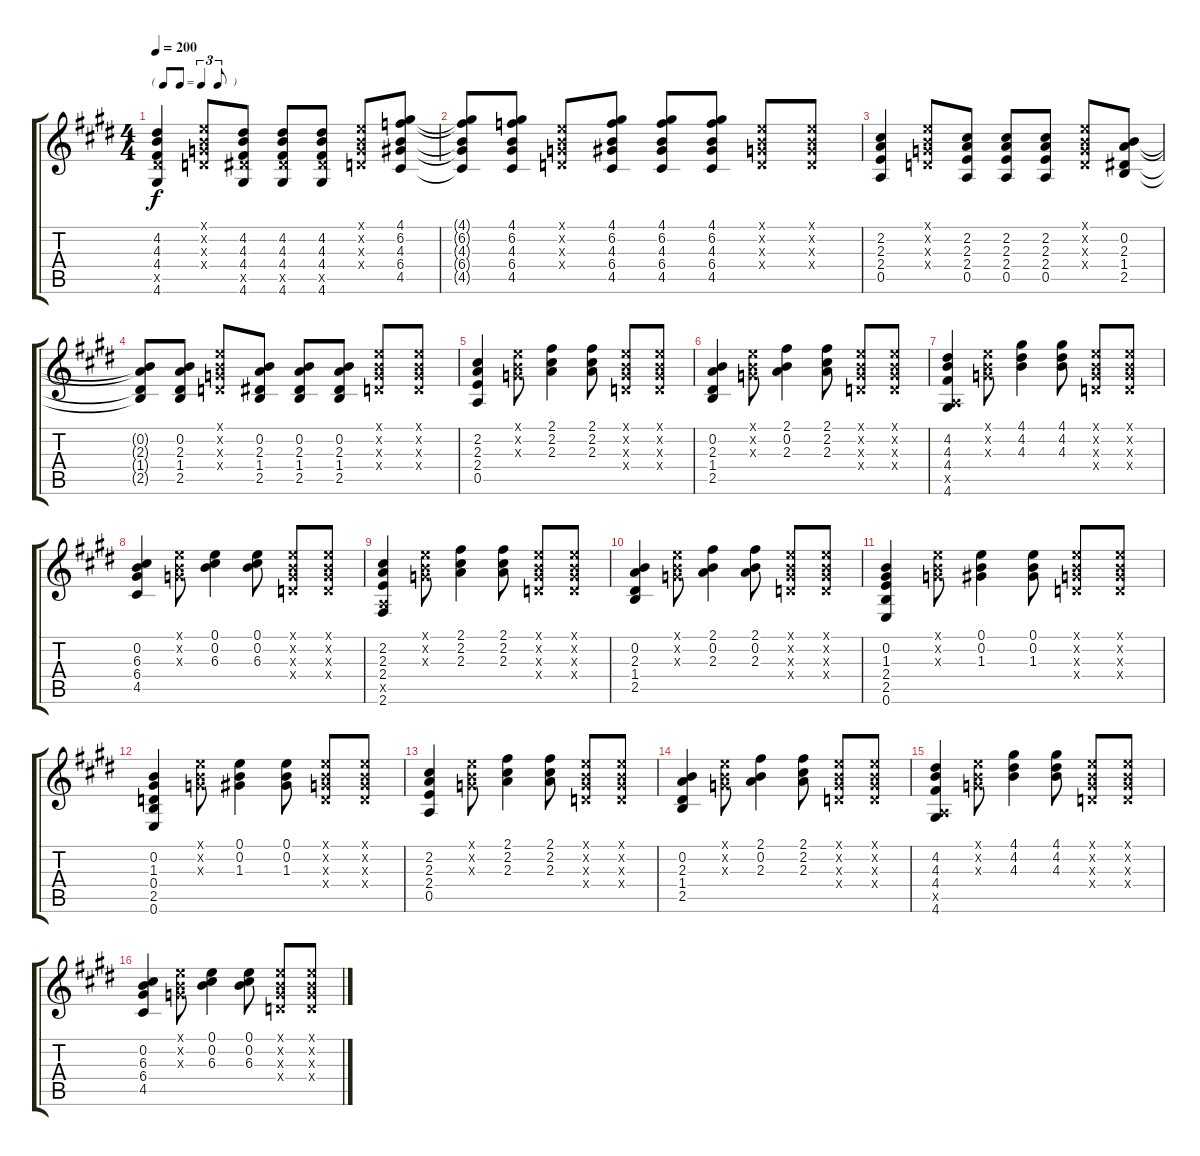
\track "" {instrument acousticguitarsteel}
\staff {score tabs}
\tuning (E4 B3 G3 D3 A2 E2) {hide}
\ts (4 4)
\tf triplet8th
\tempo 200
\clef g2
\ks e
(4.2 4.3 4.4 6.5{x} 4.6).4{dy f} (0.1{x} 0.2{x} 0.3{x} 0.4{x}).8 (4.2 4.3 4.4 6.5{x} 4.6).8 (4.2 4.3 4.4 6.5{x} 4.6).8 (4.2 4.3 4.4 6.5{x} 4.6).8 (0.1{x} 0.2{x} 0.3{x} 0.4{x}).8 (4.1 6.2 4.3 6.4 4.5).8 |
(4.1{t} 6.2{t} 4.3{t} 6.4{t} 4.5{t}).8 (4.1 6.2 4.3 6.4 4.5).8 (0.1{x} 0.2{x} 0.3{x} 0.4{x}).8 (4.1 6.2 4.3 6.4 4.5).8 (4.1 6.2 4.3 6.4 4.5).8 (4.1 6.2 4.3 6.4 4.5).8 (0.1{x} 0.2{x} 0.3{x} 0.4{x}).8 (0.1{x} 0.2{x} 0.3{x} 0.4{x}).8 |
(2.2 2.3 2.4 0.5).4 (0.1{x} 0.2{x} 0.3{x} 0.4{x}).8 (2.2 2.3 2.4 0.5).8 (2.2 2.3 2.4 0.5).8 (2.2 2.3 2.4 0.5).8 (0.1{x} 0.2{x} 0.3{x} 0.4{x}).8 (0.2 2.3 1.4 2.5).8 |
(0.2{t} 2.3{t} 1.4{t} 2.5{t}).8 (0.2 2.3 1.4 2.5).8 (0.1{x} 0.2{x} 0.3{x} 0.4{x}).8 (0.2 2.3 1.4 2.5).8 (0.2 2.3 1.4 2.5).8 (0.2 2.3 1.4 2.5).8 (0.1{x} 0.2{x} 0.3{x} 0.4{x}).8 (0.1{x} 0.2{x} 0.3{x} 0.4{x}).8 |
(2.2 2.3 2.4 0.5).4 (0.1{x} 0.2{x} 0.3{x}).8 (2.1 2.2 2.3).4 (2.1 2.2 2.3).8 (0.1{x} 0.2{x} 0.3{x} 0.4{x}).8 (0.1{x} 0.2{x} 0.3{x} 0.4{x}).8 |
(0.2 2.3 1.4 2.5).4 (0.1{x} 0.2{x} 0.3{x}).8 (2.1 0.2 2.3).4 (2.1 2.2 2.3).8 (0.1{x} 0.2{x} 0.3{x} 0.4{x}).8 (0.1{x} 0.2{x} 0.3{x} 0.4{x}).8 |
(4.2 4.3 4.4 0.5{x} 4.6).4 (0.1{x} 0.2{x} 0.3{x}).8 (4.1 4.2 4.3).4 (4.1 4.2 4.3).8 (0.1{x} 0.2{x} 0.3{x} 0.4{x}).8 (0.1{x} 0.2{x} 0.3{x} 0.4{x}).8 |
(0.2 6.3 6.4 4.5).4 (0.1{x} 0.2{x} 0.3{x}).8 (0.1 0.2 6.3).4 (0.1 0.2 6.3).8 (0.1{x} 0.2{x} 0.3{x} 0.4{x}).8 (0.1{x} 0.2{x} 0.3{x} 0.4{x}).8 |
(2.2 2.3 2.4 0.5{x} 2.6).4 (0.1{x} 0.2{x} 0.3{x}).8 (2.1 2.2 2.3).4 (2.1 2.2 2.3).8 (0.1{x} 0.2{x} 0.3{x} 0.4{x}).8 (0.1{x} 0.2{x} 0.3{x} 0.4{x}).8 |
(0.2 2.3 1.4 2.5).4 (0.1{x} 0.2{x} 0.3{x}).8 (2.1 0.2 2.3).4 (2.1 0.2 2.3).8 (0.1{x} 0.2{x} 0.3{x} 0.4{x}).8 (0.1{x} 0.2{x} 0.3{x} 0.4{x}).8 |
(0.2 1.3 2.4 2.5 0.6).4 (0.1{x} 0.2{x} 0.3{x}).8 (0.1 0.2 1.3).4 (0.1 0.2 1.3).8 (0.1{x} 0.2{x} 0.3{x} 0.4{x}).8 (0.1{x} 0.2{x} 0.3{x} 0.4{x}).8 |
(0.2 1.3 0.4 2.5 0.6).4 (0.1{x} 0.2{x} 0.3{x}).8 (0.1 0.2 1.3).4 (0.1 0.2 1.3).8 (0.1{x} 0.2{x} 0.3{x} 0.4{x}).8 (0.1{x} 0.2{x} 0.3{x} 0.4{x}).8 |
(2.2 2.3 2.4 0.5).4 (0.1{x} 0.2{x} 0.3{x}).8 (2.1 2.2 2.3).4 (2.1 2.2 2.3).8 (0.1{x} 0.2{x} 0.3{x} 0.4{x}).8 (0.1{x} 0.2{x} 0.3{x} 0.4{x}).8 |
(0.2 2.3 1.4 2.5).4 (0.1{x} 0.2{x} 0.3{x}).8 (2.1 0.2 2.3).4 (2.1 2.2 2.3).8 (0.1{x} 0.2{x} 0.3{x} 0.4{x}).8 (0.1{x} 0.2{x} 0.3{x} 0.4{x}).8 |
(4.2 4.3 4.4 0.5{x} 4.6).4 (0.1{x} 0.2{x} 0.3{x}).8 (4.1 4.2 4.3).4 (4.1 4.2 4.3).8 (0.1{x} 0.2{x} 0.3{x} 0.4{x}).8 (0.1{x} 0.2{x} 0.3{x} 0.4{x}).8 |
(0.2 6.3 6.4 4.5).4 (0.1{x} 0.2{x} 0.3{x}).8 (0.1 0.2 6.3).4 (0.1 0.2 6.3).8 (0.1{x} 0.2{x} 0.3{x} 0.4{x}).8 (0.1{x} 0.2{x} 0.3{x} 0.4{x}).8
